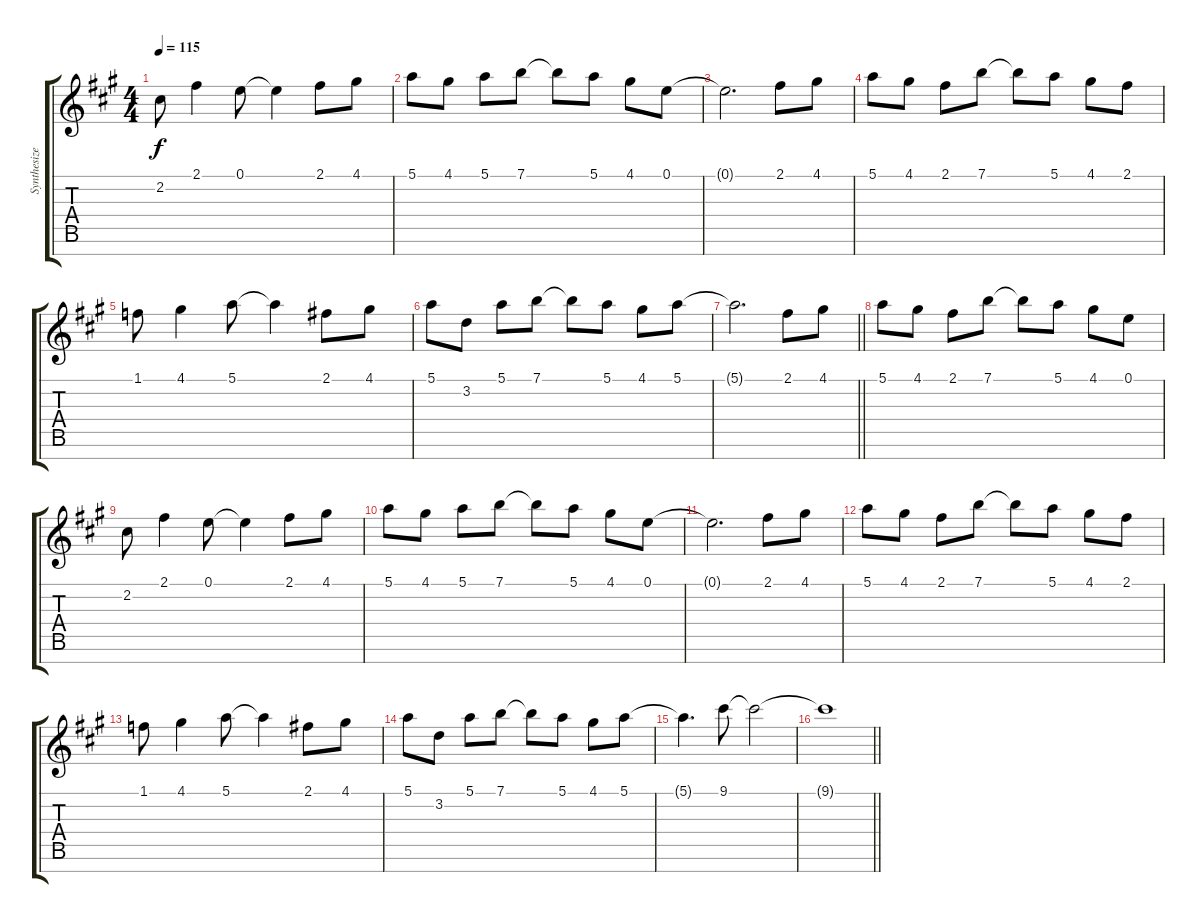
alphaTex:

\track ("Synthesizer" "Synthesize") {instrument fx5brightness}
\staff {score tabs}
\tuning (E5 B4 G4 D4 A3 E3 B2) {hide}
\ts (4 4)
\tempo 115
\clef g2
\ks a
2.2.8{dy f} 2.1.4 0.1.8 0.1{t}.4 2.1.8 4.1.8 |
5.1.8 4.1.8 5.1.8 7.1.8 7.1{t}.8 5.1.8 4.1.8 0.1.8 |
0.1{t}.2{d} 2.1.8 4.1.8 |
5.1.8 4.1.8 2.1.8 7.1.8 7.1{t}.8 5.1.8 4.1.8 2.1.8 |
1.1.8 4.1.4 5.1.8 5.1{t}.4 2.1.8 4.1.8 |
5.1.8 3.2.8 5.1.8 7.1.8 7.1{t}.8 5.1.8 4.1.8 5.1.8 |
\barLineRight lightlight
5.1{t}.2{d} 2.1.8 4.1.8 |
5.1.8 4.1.8 2.1.8 7.1.8 7.1{t}.8 5.1.8 4.1.8 0.1.8 |
2.2.8 2.1.4 0.1.8 0.1{t}.4 2.1.8 4.1.8 |
5.1.8 4.1.8 5.1.8 7.1.8 7.1{t}.8 5.1.8 4.1.8 0.1.8 |
0.1{t}.2{d} 2.1.8 4.1.8 |
5.1.8 4.1.8 2.1.8 7.1.8 7.1{t}.8 5.1.8 4.1.8 2.1.8 |
1.1.8 4.1.4 5.1.8 5.1{t}.4 2.1.8 4.1.8 |
5.1.8 3.2.8 5.1.8 7.1.8 7.1{t}.8 5.1.8 4.1.8 5.1.8 |
5.1{t}.4{d} 9.1.8 9.1{t}.2 |
\barLineRight lightlight
9.1{t}.1
